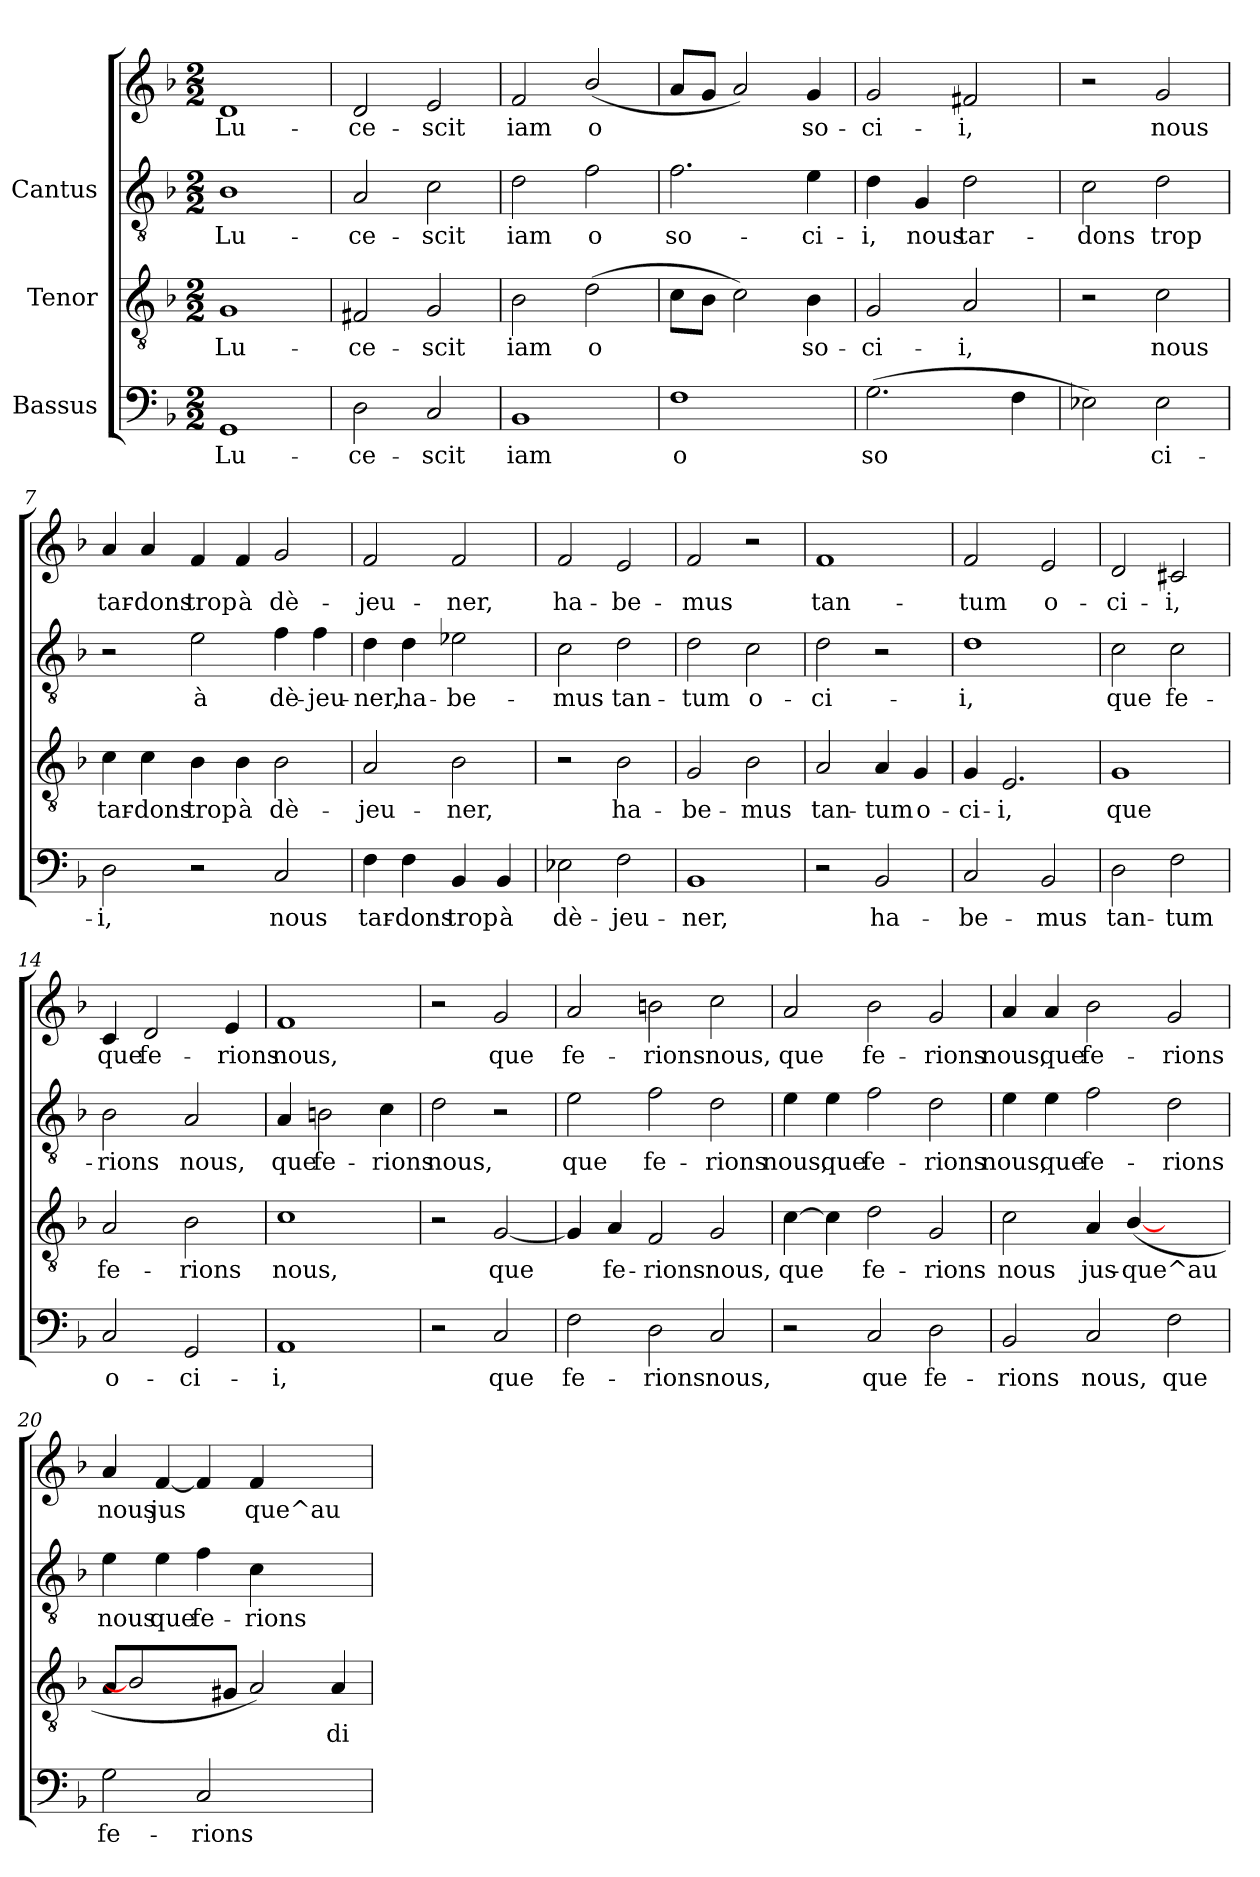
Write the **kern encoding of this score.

**kern	**text	**kern	**text	**kern	**text	**kern	**text
*part3	*part3	*part2	*part2	*part1	*part1	*part1	*part1
*staff4	*staff4	*staff3	*staff3	*staff2	*staff2	*staff1	*staff1
*I"Bassus	*	*I"Tenor	*	*I"Cantus	*	*	*
!!LO:PB:g=z
*stria5	*	*stria5	*	*stria5	*	*stria5	*
*clefF4	*	*clefGv2	*	*clefGv2	*	*clefG2	*
*k[b-]	*	*k[b-]	*	*k[b-]	*	*k[b-]	*
*F:	*	*F:	*	*F:	*	*F:	*
*M2/2	*	*M2/2	*	*M2/2	*	*M2/2	*
*MM168	*	*MM168	*	*MM168	*	*MM168	*
=1	=1	=1	=1	=1	=1	=1	=1
!	!LO:LY:b:cj	!	!LO:LY:b:cj	!	!LO:LY:b:cj	!	!LO:LY:b:cj
1GG	Lu-	1G	Lu-	1B-	-Lu-	1d	Lu-
=2	=2	=2	=2	=2	=2	=2	=2
!	!LO:LY:b:cj	!	!LO:LY:b:cj	!	!LO:LY:b:cj	!	!LO:LY:b:cj
2D\	-ce-	2F#X/	-ce-	2A/	ce-	2d/	-ce-
!	!LO:LY:b:cj	!	!LO:LY:b:cj	!	!LO:LY:b:cj	!	!LO:LY:b:cj
2C/	-scit	2G/	-scit	2c\	-scit	2e/	-scit
=3	=3	=3	=3	=3	=3	=3	=3
!	!LO:LY:b:cj	!	!LO:LY:b:cj	!	!LO:LY:b:cj	!	!LO:LY:b:cj
1BB-	iam	2B-\	iam	2d\	iam	2f/	iam
!	!	!	!LO:LY:b:cj	!	!LO:LY:b:cj	!	!LO:LY:b:cj
.	.	(>2d\	o	2f\	o	(<2b-/	o
=4	=4	=4	=4	=4	=4	=4	=4
!	!LO:LY:b:cj	!	!LO:LY:b:cj	!	!LO:LY:b:cj	!	!LO:LY:b:cj
1F	o	8c\L	.	2.f\	-so-	8a/L	.
!	!	!	!LO:LY:b:cj	!	!	!	!LO:LY:b:cj
.	.	8B-\J	.	.	.	8g/J	.
!	!	!	!LO:LY:b:cj	!	!	!	!LO:LY:b:cj
.	.	2c\)	.	.	.	2a/)	.
!	!	!	!LO:LY:b:cj	!	!LO:LY:b:cj	!	!LO:LY:b:cj
.	.	4B-\	so-	4e\	-ci-	4g/	so-
!!LO:LB:g=z
=5	=5	=5	=5	=5	=5	=5	=5
!	!LO:LY:b:cj	!	!LO:LY:b:cj	!	!LO:LY:b:cj	!	!LO:LY:b:cj
(>2.G\	so-	2G/	-ci-	4d\	i,	2g/	-ci-
!	!	!	!	!	!LO:LY:b:cj	!	!
.	.	.	.	4G/	nous	.	.
!	!	!	!LO:LY:b:cj	!	!LO:LY:b:cj	!	!LO:LY:b:cj
.	.	2A/	-i,	2d\	tar-	2f#X/	-i,
!	!LO:LY:b:cj	!	!	!	!	!	!
4F\	--	.	.	.	.	.	.
!!LO:LB:g=z
=6	=6	=6	=6	=6	=6	=6	=6
!	!LO:LY:b:cj	!	!	!	!LO:LY:b:cj	!	!
2E-X\)	-	2r	.	2c\	dons	2r	.
!	!LO:LY:b:cj	!	!LO:LY:b:cj	!	!LO:LY:b:cj	!	!LO:LY:b:cj
2E-\	ci-	2c\	nous	2d\	trop	2g/	-nous
!!LO:LB:g=z
=7	=7	=7	=7	=7	=7	=7	=7
!	!LO:LY:b:cj	!	!LO:LY:b:cj	!	!	!	!LO:LY:b:cj
2D\	-i,	4c\	tar-	2r	.	4a/	tar-
!	!	!	!LO:LY:b:cj	!	!	!	!LO:LY:b:cj
.	.	4c\	-dons	.	.	4a/	-dons
!	!	!	!LO:LY:a:cj	!	!LO:LY:a:cj	!	!LO:LY:a:cj
2r	.	4B-\	trop	2e\	-à	4f/	trop
!	!	!	!LO:LY:a:cj	!	!	!	!LO:LY:a:cj
.	.	4B-\	à	.	.	4f/	à
!	!LO:LY:a:cj	!	!LO:LY:a:cj	!	!LO:LY:a:cj	!	!LO:LY:a:cj
2C/	nous	2B-\	dè-	4f\	dè-	2g/	dè-
!	!	!	!	!	!LO:LY:a:cj	!	!
.	.	.	.	4f\	-jeu-	.	.
!!LO:LB:g=z
=8	=8	=8	=8	=8	=8	=8	=8
!	!LO:LY:b:cj	!	!LO:LY:b:cj	!	!LO:LY:b:cj	!	!LO:LY:b:cj
4F\	tar-	2A/	-jeu-	4d\	ner,	2f/	-jeu-
!	!LO:LY:b:cj	!	!	!	!LO:LY:b:cj	!	!
4F\	-dons	.	.	4d\	ha-	.	.
!	!LO:LY:b:cj	!	!LO:LY:b:cj	!	!LO:LY:b:cj	!	!LO:LY:b:cj
4BB-/	trop	2B-\	-ner,	2e-X\	-be-	2f/	-ner,
!	!LO:LY:b:cj	!	!	!	!	!	!
4BB-/	à	.	.	.	.	.	.
!!LO:LB:g=z
=9	=9	=9	=9	=9	=9	=9	=9
!	!LO:LY:b:cj	!	!	!	!LO:LY:b:cj	!	!LO:LY:b:cj
2E-X\	dè-	2r	.	2c\	-mus	2f/	-ha-
!	!LO:LY:b:cj	!	!LO:LY:b:cj	!	!LO:LY:b:cj	!	!LO:LY:b:cj
2F\	-jeu-	2B-\	ha-	2d\	tan-	2e/	-be-
!!LO:LB:g=z
=10	=10	=10	=10	=10	=10	=10	=10
!	!LO:LY:b:cj	!	!LO:LY:b:cj	!	!LO:LY:b:cj	!	!LO:LY:b:cj
1BB-	-ner,	2G/	-be-	2d\	tum	2f/	-mus
!	!	!	!LO:LY:b:cj	!	!LO:LY:b:cj	!	!
.	.	2B-\	-mus	2c\	o-	2r	.
!!LO:PB:g=z
=11	=11	=11	=11	=11	=11	=11	=11
!	!	!	!LO:LY:b:cj	!	!LO:LY:b:cj	!	!LO:LY:b:cj
2r	.	2A/	tan-	2d\	-ci-	1f	-tan-
!	!LO:LY:b:cj	!	!LO:LY:b:cj	!	!	!	!
2BB-/	ha-	4A/	-tum	2r	.	.	.
!	!	!	!LO:LY:b:cj	!	!	!	!
.	.	4G/	o-	.	.	.	.
!!LO:LB:g=z
=12	=12	=12	=12	=12	=12	=12	=12
!	!LO:LY:b:cj	!	!LO:LY:b:cj	!	!LO:LY:b:cj	!	!LO:LY:b:cj
2C/	-be-	4G/	-ci-	1d	-i,	2f/	-tum
!	!	!	!LO:LY:b:cj	!	!	!	!
.	.	2.E/	-i,	.	.	.	.
!	!LO:LY:b:cj	!	!	!	!	!	!LO:LY:b:cj
2BB-/	-mus	.	.	.	.	2e/	o-
!!LO:LB:g=z
=13	=13	=13	=13	=13	=13	=13	=13
!	!LO:LY:b:cj	!	!LO:LY:b:cj	!	!LO:LY:b:cj	!	!LO:LY:b:cj
2D\	tan-	1G	que	2c\	que	2d/	ci-
!	!LO:LY:b:cj	!	!	!	!LO:LY:b:cj	!	!LO:LY:b:cj
2F\	-tum	.	.	2c\	fe-	2c#X/	-i,
!!LO:LB:g=z
=14	=14	=14	=14	=14	=14	=14	=14
!	!LO:LY:b:cj	!	!LO:LY:b:cj	!	!LO:LY:b:cj	!	!LO:LY:b:cj
2C/	o-	2A/	fe-	2B-\	rions	4c/	-que
!	!	!	!	!	!	!	!LO:LY:b:cj
.	.	.	.	.	.	2d/	fe-
!	!LO:LY:b:cj	!	!LO:LY:b:cj	!	!LO:LY:b:cj	!	!
2GG/	-ci-	2B-\	-rions	2A/	nous,	.	.
!	!	!	!	!	!	!	!LO:LY:b:cj
.	.	.	.	.	.	4e/	-rions
!!LO:PB:g=z
=15	=15	=15	=15	=15	=15	=15	=15
!	!LO:LY:b:cj	!	!LO:LY:b:cj	!	!LO:LY:b:cj	!	!LO:LY:b:cj
1AA	-i,	1c	nous,	4A/	que	1f	nous,
!	!	!	!	!	!LO:LY:b:cj	!	!
.	.	.	.	2Bn\	fe-	.	.
!	!	!	!	!	!LO:LY:b:cj	!	!
.	.	.	.	4c\	-rions	.	.
!!LO:LB:g=z
=16	=16	=16	=16	=16	=16	=16	=16
!	!	!	!	!	!LO:LY:b:cj	!	!
2r	.	2r	.	2d\	nous,	2r	.
!	!LO:LY:b:cj	!	!LO:LY:b:cj	!	!	!	!LO:LY:b:cj
2C/	que	[<2G/	que	2r	.	2g/	que
!!LO:LB:g=z
=17	=17	=17	=17	=17	=17	=17	=17
!	!LO:LY:b:cj	!	!LO:LY:b:cj	!	!LO:LY:b:cj	!	!LO:LY:b:cj
2F\	fe-	4G/]	.	2e\	que	2a/	fe-
!	!	!	!LO:LY:b:cj	!	!	!	!
.	.	4A/	fe-	.	.	.	.
!	!LO:LY:b:cj	!	!LO:LY:b:cj	!	!LO:LY:b:cj	!	!LO:LY:b:cj
2D\	-rions	2F/	-rions	2f\	fe-	2bn\	-rions
!	!LO:LY:b:cj	!	!LO:LY:b:cj	!	!LO:LY:b:cj	!	!LO:LY:b:cj
2C/	nous,	2G/	nous,	2d\	-rions	2cc\	nous,
!!LO:PB:g=z
=18	=18	=18	=18	=18	=18	=18	=18
!	!	!	!LO:LY:b:cj	!	!LO:LY:b:cj	!	!LO:LY:b:cj
2r	.	[>4c\	que	4e\	nous,	2a/	que
!	!	!	!LO:LY:b:cj	!	!LO:LY:b:cj	!	!
.	.	4c\]	.	4e\	que	.	.
!	!LO:LY:b:cj	!	!LO:LY:b:cj	!	!LO:LY:b:cj	!	!LO:LY:b:cj
2C/	que	2d\	fe-	2f\	fe-	2b-\	fe-
!	!LO:LY:b:cj	!	!LO:LY:b:cj	!	!LO:LY:b:cj	!	!LO:LY:b:cj
2D\	fe-	2G/	-rions	2d\	-rions	2g/	-rions
!!LO:LB:g=z
=19	=19	=19	=19	=19	=19	=19	=19
!	!LO:LY:b:cj	!	!LO:LY:b:cj	!	!LO:LY:b:cj	!	!LO:LY:b:cj
2BB-/	-rions	2c\	nous	4e\	nous,	4a/	nous,
!	!	!	!	!	!LO:LY:b:cj	!	!LO:LY:b:cj
.	.	.	.	4e\	que	4a/	que
!	!LO:LY:b:cj	!	!LO:LY:b:cj	!	!LO:LY:b:cj	!	!LO:LY:b:cj
2C/	nous,	4A/	jus-	2f\	fe-	2b-\	fe-
!	!	!	!LO:LY:b:cj	!	!	!	!
.	.	(<[4B-/	-que^au	.	.	.	.
!	!LO:LY:b:cj	!	!	!	!LO:LY:b:cj	!	!LO:LY:b:cj
2F\	que	2ryy	.	2d\	-rions	2g/	-rions
=20	=20	=20	=20	=20	=20	=20	=20
!	!LO:LY:b:cj	!	!LO:LY:b:cj	!	!LO:LY:b:cj	!	!LO:LY:b:cj
2G\	fe-	8A/L	.	4e\	nous	4a/	nous
.	.	2B-/]	.	.	.	.	.
!	!	!	!	!	!LO:LY:b:cj	!	!LO:LY:b:cj
.	.	.	.	4e\	que	[<4f/	jus-
!	!LO:LY:b:cj	!	!	!	!LO:LY:b:cj	!	!LO:LY:b:cj
2C/	-rions	.	.	4f\	fe-	4f/]	-
!	!	!	!LO:LY:b:cj	!	!	!	!
.	.	8G#X/J	.	.	.	.	.
!	!	!	!LO:LY:b:cj	!	!LO:LY:b:cj	!	!LO:LY:b:cj
.	.	2A/)	.	4c\	-rions	4f/	que^au
2ryy	.	.	.	2ryy	.	2ryy	.
!	!	!	!LO:LY:b:cj	!	!	!	!
.	.	4A/	di-	.	.	.	.
=	=	=	=	=	=	=	=
*-	*-	*-	*-	*-	*-	*-	*-
